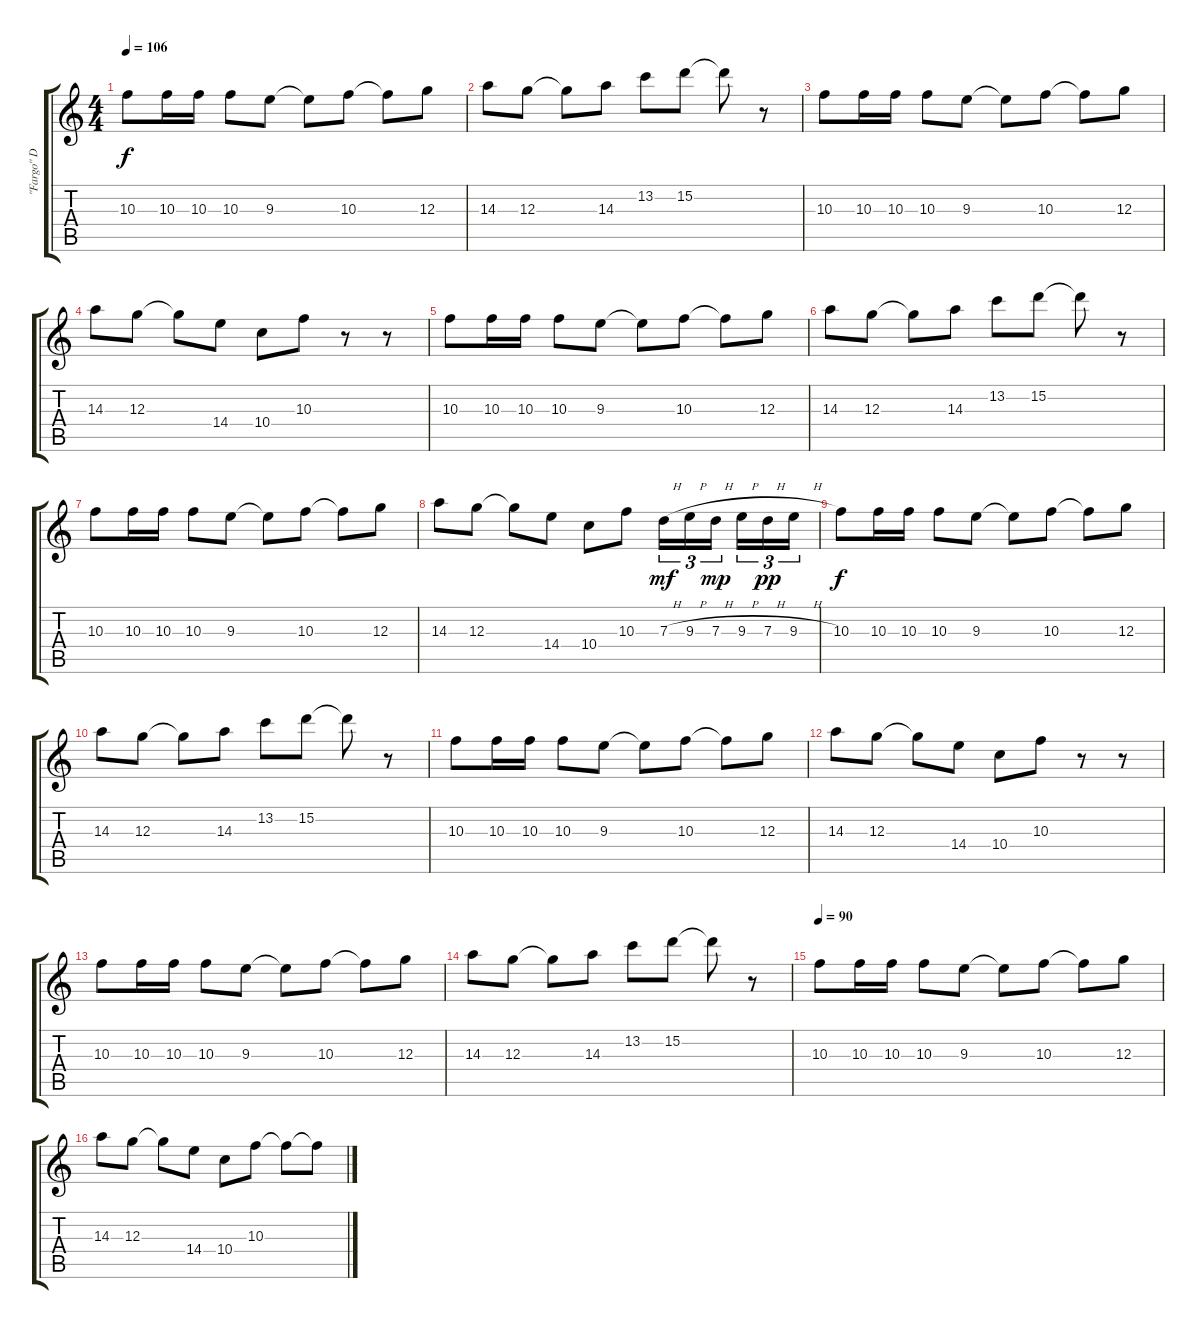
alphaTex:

\track (" \"Fargo\" D´Aviero" " \"Fargo\" D") {instrument electricguitarjazz}
\staff {score tabs}
\tuning (E4 B3 G3 D3 A2 E2) {hide}
\ts (4 4)
\tempo 106
\clef g2
\ks c
10.3.8{dy f volume 12 instrument electricguitarclean} 10.3.16 10.3.16 10.3.8 9.3.8 9.3{t}.8 10.3.8 10.3{t}.8 12.3.8 |
14.3.8 12.3.8 12.3{t}.8 14.3.8 13.2.8 15.2.8 15.2{t}.8 r.8 |
10.3.8 10.3.16 10.3.16 10.3.8 9.3.8 9.3{t}.8 10.3.8 10.3{t}.8 12.3.8 |
14.3.8 12.3.8 12.3{t}.8 14.4.8 10.4.8 10.3.8 r.8 r.8 |
10.3.8{volume 12 instrument electricguitarclean} 10.3.16 10.3.16 10.3.8 9.3.8 9.3{t}.8 10.3.8 10.3{t}.8 12.3.8 |
14.3.8 12.3.8 12.3{t}.8 14.3.8 13.2.8 15.2.8 15.2{t}.8 r.8 |
10.3.8 10.3.16 10.3.16 10.3.8 9.3.8 9.3{t}.8 10.3.8 10.3{t}.8 12.3.8 |
14.3.8 12.3.8 12.3{t}.8 14.4.8 10.4.8 10.3.8 7.3{h}.16{tu (3 2) dy mf} 9.3{h}.16{tu (3 2)} 7.3{h}.16{tu (3 2) dy mp beam splitsecondary} 9.3{h}.16{tu (3 2)} 7.3{h}.16{tu (3 2) dy pp} 9.3{h}.16{tu (3 2)} |
10.3.8{dy f volume 12 instrument electricguitarclean} 10.3.16 10.3.16 10.3.8 9.3.8 9.3{t}.8 10.3.8 10.3{t}.8 12.3.8 |
14.3.8 12.3.8 12.3{t}.8 14.3.8 13.2.8 15.2.8 15.2{t}.8 r.8 |
10.3.8 10.3.16 10.3.16 10.3.8 9.3.8 9.3{t}.8 10.3.8 10.3{t}.8 12.3.8 |
14.3.8 12.3.8 12.3{t}.8 14.4.8 10.4.8 10.3.8 r.8 r.8 |
10.3.8{volume 12 instrument electricguitarclean} 10.3.16 10.3.16 10.3.8 9.3.8 9.3{t}.8 10.3.8 10.3{t}.8 12.3.8 |
14.3.8 12.3.8 12.3{t}.8 14.3.8 13.2.8 15.2.8 15.2{t}.8 r.8 |
\tempo 90
10.3.8 10.3.16 10.3.16 10.3.8 9.3.8 9.3{t}.8 10.3.8 10.3{t}.8 12.3.8 |
14.3.8 12.3.8 12.3{t}.8 14.4.8 10.4.8 10.3.8 10.3{t}.8 10.3{t}.8
